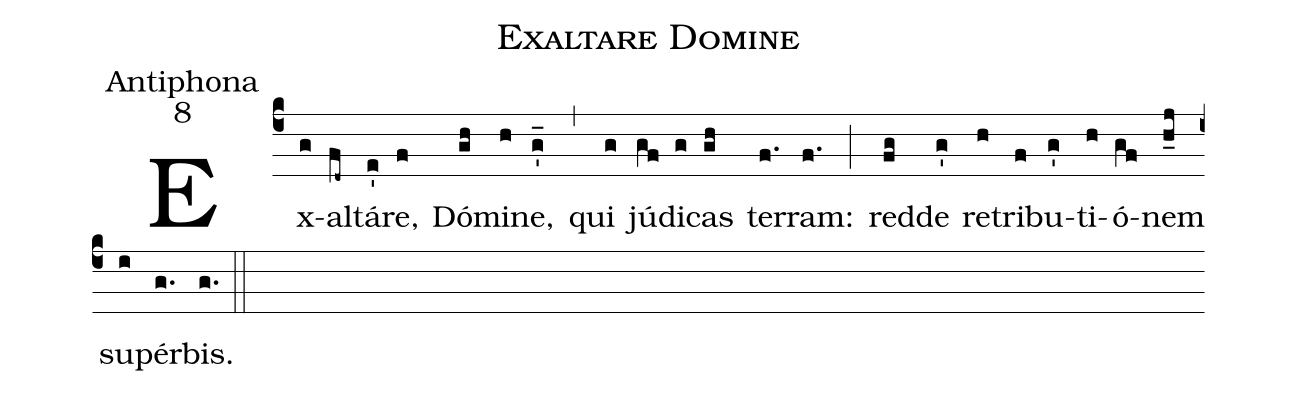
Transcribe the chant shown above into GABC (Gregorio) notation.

name:Exaltare Domine;
office-part:Antiphona;
mode:8;
%%
(c4) Ex(g)al(fd~)tá(e')re,(f) Dó(gh)mi(h)ne,(g'_) (,) qui(g) jú(gf)di(g)cas(gh) ter(f.)ram:(f.) (;) red(fg)de(g') re(h)tri(f)bu(g')ti(h)ó(gf)nem(h_j) su(i)pér(g.)bis.(g.) (::)
